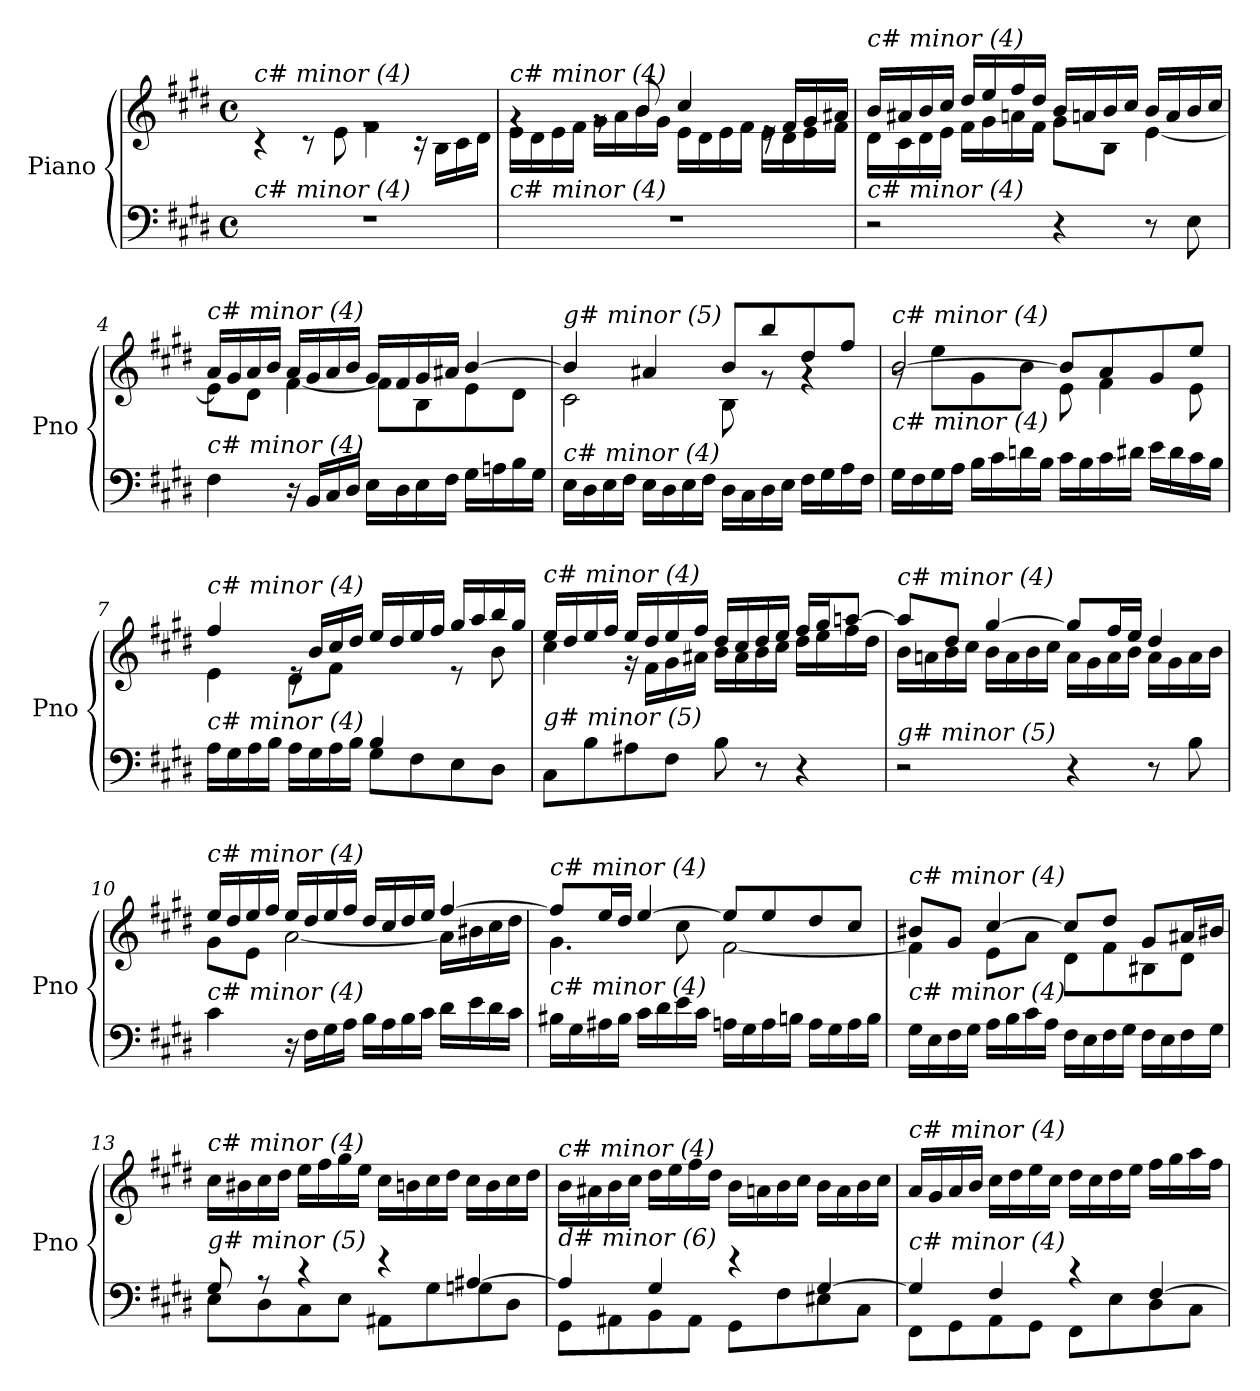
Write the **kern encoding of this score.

**kern	**kern
*part1	*part1
*staff2	*staff1
*I"Piano	*
*I'Pno	*
*clefF4	*clefG2
*k[f#c#g#d#]	*k[f#c#g#d#]
*M4/4	*M4/4
*met(c)	*met(c)
=1	=1
*	*^
!	!LO:TX:i:t=c# minor (4)	!
!LO:TX:i:t=c# minor (4)	!	!
1r	1rg	4r
.	.	8r
.	.	8e\
.	.	4f#\
.	.	16r
.	.	16B\LL
.	.	16c#\
.	.	16d#\JJ
=2	=2	=2
!	!LO:TX:i:t=c# minor (4)	!
!LO:TX:i:t=c# minor (4)	!	!
1r	4rg	16e\LL
.	.	16d#\
.	.	16e\
.	.	16f#\JJ
.	8rg	16g#\LL
.	.	16a\
.	8b/	16b\
.	.	16g#\JJ
.	4cc#/	16e\LL
.	.	16d#\
.	.	16e\
.	.	16f#\JJ
.	16re	16e\LL
.	16f#/LL	16d#\
.	16g#/	16e\
.	16a#X/JJ	16f#\JJ
=3	=3	=3
!	!LO:TX:i:t=c# minor (4)	!
!LO:TX:i:t=c# minor (4)	!	!
2r	16b/LL	16d#\LL
.	16a#X/	16c#\
.	16b/	16d#\
.	16cc#/JJ	16e\JJ
.	16dd#/LL	16f#\LL
.	16ee/	16g#\
.	16ff#/	16an\
.	16dd#/JJ	16f#\JJ
4r	16b/LL	8g#\L
.	16an/	.
.	16b/	8B\J
.	16cc#/JJ	.
8r	16b/LL	[4e\
.	16a/	.
8E\	16b/	.
.	16cc#/JJ	.
!!LO:LB:g=z	!!
=4	=4	=4
!	!LO:TX:i:t=c# minor (4)	!
!LO:TX:i:t=c# minor (4)	!	!
4F#\	16a/LL	8e\L]
.	16g#/	.
.	16a/	8d#\J
.	16b/JJ	.
16r	16a/LL	[4f#\
16BB/LL	16g#/	.
16C#/	16a/	.
16D#/JJ	16b/JJ	.
16E\LL	16g#/LL	8f#\L]
16D#\	16f#/	.
16E\	16g#/	8B\
16F#\JJ	16a#X/JJ	.
16G#\LL	[4b/	8e\
16An\	.	.
16B\	.	8d#\J
16G#\JJ	.	.
=5	=5	=5
!	!LO:TX:i:t=g# minor (5)	!
!LO:TX:i:t=c# minor (4)	!	!
16E\LL	4b/]	2c#\
16D#\	.	.
16E\	.	.
16F#\JJ	.	.
16E\LL	4a#X/	.
16D#\	.	.
16E\	.	.
16F#\JJ	.	.
16D#\LL	8b/L	8B\
16C#\	.	.
16D#\	8bb/	8rg
16E\JJ	.	.
16F#\LL	8dd#/	4rg
16G#\	.	.
16A\	8ff#/J	.
16F#\JJ	.	.
!!LO:LB:g=z	!!
=6	=6	=6
!	!LO:TX:i:t=c# minor (4)	!
!LO:TX:i:t=c# minor (4)	!	!
16G#\LL	[2b/	8rg
16F#\	.	.
16G#\	.	8ee\L
16A\JJ	.	.
16B\LL	.	8g#\
16c#\	.	.
16dn\	.	8b\J
16B\JJ	.	.
16c#\LL	8b/L]	8e\
16B\	.	.
16c#\	8a/	4f#\
16d#X\JJ	.	.
16e\LL	8g#/	.
16d#\	.	.
16c#\	8ee/J	8e\
16B\JJ	.	.
!!LO:LB:g=z	!!
=7	=7	=7
*^	*	*
!	!	!LO:TX:i:t=c# minor (4)	!
!LO:TX:i:t=c# minor (4)	!	!	!
2ryy	16A\LL	4ff#/	4e\
.	16G#\	.	.
.	16A\	.	.
.	16B\JJ	.	.
.	16A\LL	16re	8d#\L
.	16G#\	16b/LL	.
.	16A\	16cc#/	8f#\J
.	16B\JJ	16dd#/JJ	.
4B/	8G#\L	16ee/LL	4ryy
.	.	16dd#/	.
.	8F#\	16ee/	.
.	.	16ff#/JJ	.
4ryy	8E\	16gg#/LL	8r
.	.	16aa/	.
.	8D#\J	16bb/	8b\
.	.	16gg#/JJ	.
*v	*v	*	*
=8	=8	=8
!	!LO:TX:i:t=c# minor (4)	!
!LO:TX:i:t=g# minor (5)	!	!
8C#\L	16ee/LL	4cc#\
.	16dd#/	.
8B\	16ee/	.
.	16ff#/JJ	.
8A#X\	16ee/LL	16r
.	16dd#/	16f#\LL
8F#\J	16ee/	16g#\
.	16ff#/JJ	16a#X\JJ
8B\	16dd#/LL	16b\LL
.	16cc#/	16a#\
8r	16dd#/	16b\
.	16ee/JJ	16cc#\JJ
4r	16ff#/LL	16dd#\LL
.	16gg#/J	16ee\
.	[8aan/J	16ff#\
.	.	16dd#\JJ
=9	=9	=9
!	!LO:TX:i:t=c# minor (4)	!
!LO:TX:i:t=g# minor (5)	!	!
2r	8aan/L]	16b\LL
.	.	16an\
.	8dd#/J	16b\
.	.	16cc#\JJ
.	[4gg#/	16b\LL
.	.	16a\
.	.	16b\
.	.	16cc#\JJ
4r	8gg#/L]	16a\LL
.	.	16g#\
.	16ff#/L	16a\
.	16ee/JJ	16b\JJ
8r	4dd#/	16a\LL
.	.	16g#\
8B\	.	16a\
.	.	16b\JJ
!!LO:LB:g=z	!!
=10	=10	=10
!	!LO:TX:i:t=c# minor (4)	!
!LO:TX:i:t=c# minor (4)	!	!
4c#\	16ee/LL	8g#\L
.	16dd#/	.
.	16ee/	8e\J
.	16ff#/JJ	.
16r	16ee/LL	[2a\
16F#\LL	16dd#/	.
16G#\	16ee/	.
16A\JJ	16ff#/JJ	.
16B\LL	16dd#/LL	.
16A\	16cc#/	.
16B\	16dd#/	.
16c#\JJ	16ee/JJ	.
16d#\LL	[4ff#/	16a\LL]
16e\	.	16b#X\
16d#\	.	16cc#\
16c#\JJ	.	16dd#\JJ
=11	=11	=11
!	!LO:TX:i:t=c# minor (4)	!
!LO:TX:i:t=c# minor (4)	!	!
16B#X\LL	8ff#/L]	4.g#\
16G#\	.	.
16A#X\	16ee/L	.
16B#\JJ	16dd#/JJ	.
16c#\LL	[4ee/	.
16d#\	.	.
16e\	.	8cc#\
16c#\JJ	.	.
16An\LL	8ee/L]	[2f#\
16G#\	.	.
16A\	8ee/	.
16Bn\JJ	.	.
16A\LL	8dd#/	.
16G#\	.	.
16A\	8cc#/J	.
16B\JJ	.	.
!!LO:PB:g=z	!!
=12	=12	=12
!	!LO:TX:i:t=c# minor (4)	!
!LO:TX:i:t=c# minor (4)	!	!
16G#\LL	8b#X/L	4f#\]
16E\	.	.
16F#\	8g#/J	.
16G#\JJ	.	.
16A\LL	[4cc#/	8e\L
16B\	.	.
16c#\	.	8a\J
16A\JJ	.	.
16F#\LL	8cc#/L]	8d#\L
16E\	.	.
16F#\	8dd#/J	8f#\
16G#\JJ	.	.
16F#\LL	8g#/L	8B#X\
16E\	.	.
16F#\	16a#X/L	8d#\J
16G#\JJ	16b#X/JJ	.
*	*v	*v
=13	=13
*^	*
!	!	!LO:TX:i:t=c# minor (4)
!LO:TX:i:t=g# minor (5)	!	!
8G#/	8E\L	16cc#\LL
.	.	16b#X\
8r	8D#\	16cc#\
.	.	16dd#\JJ
4r	8C#\	16ee\LL
.	.	16ff#\
.	8E\J	16gg#\
.	.	16ee\JJ
4r	8AA#X\L	16cc#\LL
.	.	16bn\
.	8G#\	16cc#\
.	.	16dd#\JJ
[4A#X/	8Gni\	16cc#\LL
.	.	16b\
.	8D#\J	16cc#\
.	.	16dd#\JJ
!!LO:LB:g=z
=14	=14	=14
!	!	!LO:TX:i:t=c# minor (4)
!LO:TX:i:t=d# minor (6)	!	!
4A#/]	8GG#\L	16b\LL
.	.	16a#X\
.	8AA#X\	16b\
.	.	16cc#\JJ
4G#/	8BB\	16dd#\LL
.	.	16ee\
.	8AA#\J	16ff#\
.	.	16dd#\JJ
4r	8GG#\L	16b\LL
.	.	16an\
.	8F#\	16b\
.	.	16cc#\JJ
[4G#/	8E#X\	16b\LL
.	.	16a\
.	8C#\J	16b\
.	.	16cc#\JJ
=15	=15	=15
!	!	!LO:TX:i:t=c# minor (4)
!LO:TX:i:t=c# minor (4)	!	!
4G#/]	8FF#\L	16a/LL
.	.	16g#/
.	8GG#\	16a/
.	.	16b/JJ
4F#/	8AA\	16cc#\LL
.	.	16dd#\
.	8GG#\J	16ee\
.	.	16cc#\JJ
4r	8FF#\L	16dd#\LL
.	.	16cc#\
.	8E\	16dd#\
.	.	16ee\JJ
[4F#/	8D#\	16ff#\LL
.	.	16gg#\
.	8C#\J	16aa\
.	.	16ff#\JJ
*v	*v	*
=	=
*-	*-
